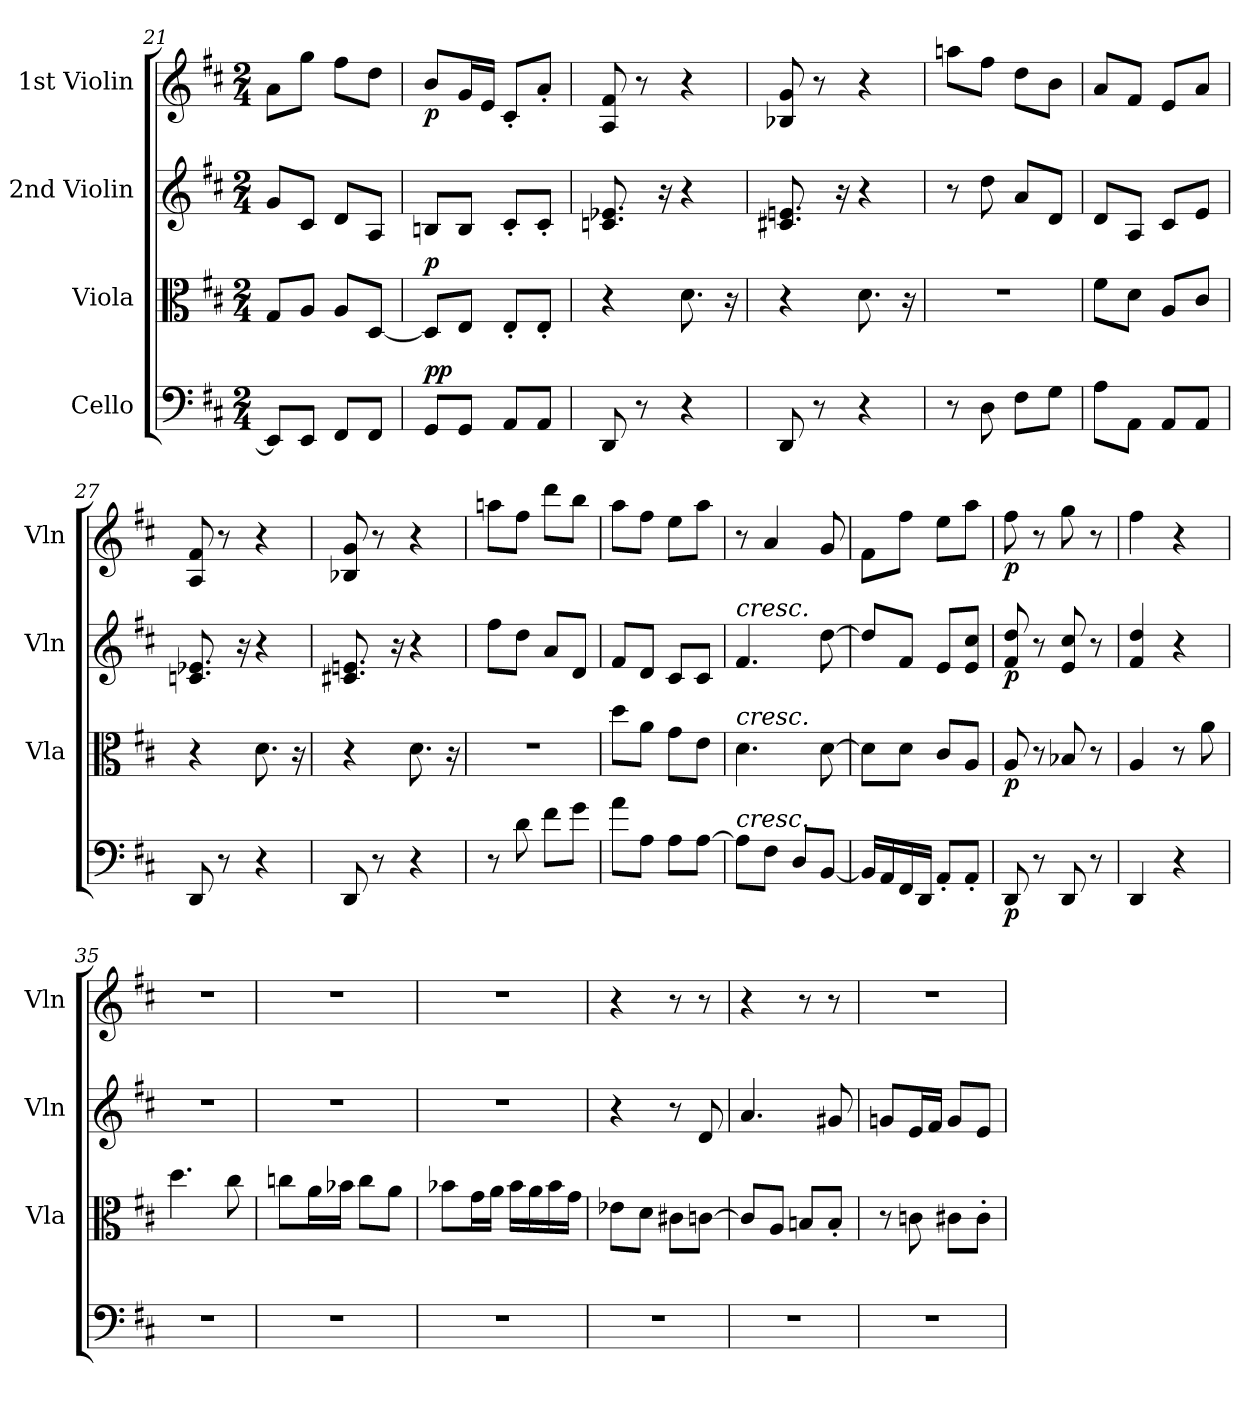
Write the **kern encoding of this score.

**kern	**dynam	**kern	**dynam	**kern	**dynam	**kern	**dynam
*part4	*part4	*part3	*part3	*part2	*part2	*part1	*part1
*staff4	*staff4	*staff3	*staff3	*staff2	*staff2	*staff1	*staff1
*I"Cello	*	*I"Viola	*	*I"2nd Violin	*	*I"1st Violin	*
*	*	*I'Vla	*	*I'Vln	*	*I'Vln	*
*clefF4	*	*clefC3	*	*clefG2	*	*clefG2	*
*k[f#c#]	*	*k[f#c#]	*	*k[f#c#]	*	*k[f#c#]	*
*M2/4	*	*M2/4	*	*M2/4	*	*M2/4	*
=21	=21	=21	=21	=21	=21	=21	=21
8EE/L]	.	8G/L	.	8g/L	.	8a\L	.
8EE/J	.	8A/J	.	8c#/J	.	8gg\J	.
8FF#/L	.	8A/L	.	8d/L	.	8ff#\L	.
8FF#/J	.	[8D/J	.	8A/J	.	8dd\J	.
!!LO:LB:g=z
=22	=22	=22	=22	=22	=22	=22	=22
!	!LO:DY:b	!	!	!	!	!	!
!	!LO:DY:n=1:a	!	!LO:DY:a	!	!	!	!LO:DY:b
8GG/L	p p	8D/L]	p	8Bn/L	.	8b/L	p
8GG/J	.	8E/J	.	8B/J	.	16g/L	.
.	.	.	.	.	.	16e/JJ	.
8AA/L	.	8E'/L	.	8c#'/L	.	8c#'/L	.
8AA/J	.	8E'/J	.	8c#'/J	.	8a'/J	.
!!LO:PB:g=z
=23	=23	=23	=23	=23	=23	=23	=23
8DD/	.	4r	.	8.cn/ 8.e-X/	.	8A/ 8f#/	.
8r	.	.	.	.	.	8r	.
.	.	.	.	16r	.	.	.
4r	.	8.d\	.	4r	.	4r	.
.	.	16r	.	.	.	.	.
=24	=24	=24	=24	=24	=24	=24	=24
8DD/	.	4r	.	8.c#X/ 8.en/	.	8B-X/ 8g/	.
8r	.	.	.	.	.	8r	.
.	.	.	.	16r	.	.	.
4r	.	8.d\	.	4r	.	4r	.
.	.	16r	.	.	.	.	.
=25	=25	=25	=25	=25	=25	=25	=25
8r	.	2r	.	8r	.	8aan\L	.
8D\	.	.	.	8dd\	.	8ff#\J	.
8F#\L	.	.	.	8a/L	.	8dd\L	.
8G\J	.	.	.	8d/J	.	8b\J	.
=26	=26	=26	=26	=26	=26	=26	=26
8A\L	.	8f#\L	.	8d/L	.	8a/L	.
8AA\J	.	8d\J	.	8A/J	.	8f#/J	.
8AA/L	.	8A/L	.	8c#/L	.	8e/L	.
8AA/J	.	8c#/J	.	8e/J	.	8a/J	.
=27	=27	=27	=27	=27	=27	=27	=27
8DD/	.	4r	.	8.cn/ 8.e-X/	.	8A/ 8f#/	.
8r	.	.	.	.	.	8r	.
.	.	.	.	16r	.	.	.
4r	.	8.d\	.	4r	.	4r	.
.	.	16r	.	.	.	.	.
!!LO:LB:g=z
=28	=28	=28	=28	=28	=28	=28	=28
8DD/	.	4r	.	8.c#X/ 8.en/	.	8B-X/ 8g/	.
8r	.	.	.	.	.	8r	.
.	.	.	.	16r	.	.	.
4r	.	8.d\	.	4r	.	4r	.
.	.	16r	.	.	.	.	.
=29	=29	=29	=29	=29	=29	=29	=29
8r	.	2r	.	8ff#\L	.	8aan\L	.
8d\	.	.	.	8dd\J	.	8ff#\J	.
8f#\L	.	.	.	8a/L	.	8ddd\L	.
8g\J	.	.	.	8d/J	.	8bb\J	.
!!LO:LB:g=z
=30	=30	=30	=30	=30	=30	=30	=30
8a\L	.	8dd\L	.	8f#/L	.	8aa\L	.
8A\J	.	8a\J	.	8d/J	.	8ff#\J	.
8A\L	.	8g\L	.	8c#/L	.	8ee\L	.
[8A\J	.	8e\J	.	8c#/J	.	8aa\J	.
=31	=31	=31	=31	=31	=31	=31	=31
!	!	!	!	!LO:TX:a:i:t=cresc.	!	!	!
!	!	!LO:TX:a:i:t=cresc.	!	!	!	!	!
!LO:TX:a:i:t=cresc.	!	!	!	!	!	!	!
8A\L]	.	4.d\	.	4.f#/	.	8r	.
8F#\J	.	.	.	.	.	4a/	.
8D/L	.	.	.	.	.	.	.
[8BB/J	.	[8d\	.	[8dd\	.	8g/	.
=32	=32	=32	=32	=32	=32	=32	=32
16BB/LL]	.	8d\L]	.	8dd/L]	.	8f#\L	.
16AA/	.	.	.	.	.	.	.
16FF#/	.	8d\J	.	8f#/J	.	8ff#\J	.
16DD/JJ	.	.	.	.	.	.	.
8AA'/L	.	8c#/L	.	8e/L	.	8ee\L	.
8AA'/J	.	8A/J	.	8e/ 8cc#/J	.	8aa\J	.
=33	=33	=33	=33	=33	=33	=33	=33
!	!LO:DY:b	!	!LO:DY:b	!	!LO:DY:b	!	!LO:DY:b
8DD/	p	8A/	p	8f#/ 8dd/	p	8ff#\	p
8r	.	8r	.	8r	.	8r	.
8DD/	.	8B-X/	.	8e/ 8cc#/	.	8gg\	.
8r	.	8r	.	8r	.	8r	.
=34	=34	=34	=34	=34	=34	=34	=34
4DD/	.	4A/	.	4f#/ 4dd/	.	4ff#\	.
4r	.	8r	.	4r	.	4r	.
.	.	8a\	.	.	.	.	.
=35	=35	=35	=35	=35	=35	=35	=35
2r	.	4.dd\	.	2r	.	2r	.
.	.	8cc#\	.	.	.	.	.
=36	=36	=36	=36	=36	=36	=36	=36
2r	.	8ccn\L	.	2r	.	2r	.
.	.	16a\L	.	.	.	.	.
.	.	16b-X\JJ	.	.	.	.	.
.	.	8cc\L	.	.	.	.	.
.	.	8a\J	.	.	.	.	.
!!LO:PB:g=z
=37	=37	=37	=37	=37	=37	=37	=37
2r	.	8b-X\L	.	2r	.	2r	.
.	.	16g\L	.	.	.	.	.
.	.	16a\JJ	.	.	.	.	.
.	.	16b-\LL	.	.	.	.	.
.	.	16a\	.	.	.	.	.
.	.	16b-\	.	.	.	.	.
.	.	16g\JJ	.	.	.	.	.
!!LO:LB:g=z
=38	=38	=38	=38	=38	=38	=38	=38
2r	.	8e-X\L	.	4r	.	4r	.
.	.	8d\J	.	.	.	.	.
.	.	8c#X\L	.	8r	.	8r	.
.	.	[8cn\J	.	8d/	.	8r	.
=39	=39	=39	=39	=39	=39	=39	=39
2r	.	8c/L]	.	4.a/	.	4r	.
.	.	8A/J	.	.	.	.	.
.	.	8Bn/L	.	.	.	8r	.
.	.	8B'/J	.	8g#X/	.	8r	.
=40	=40	=40	=40	=40	=40	=40	=40
2r	.	8r	.	8gn/L	.	2r	.
.	.	8cn\	.	16e/L	.	.	.
.	.	.	.	16f#/JJ	.	.	.
.	.	8c#X\L	.	8g/L	.	.	.
.	.	8c#'\J	.	8e/J	.	.	.
=	=	=	=	=	=	=	=
*-	*-	*-	*-	*-	*-	*-	*-
